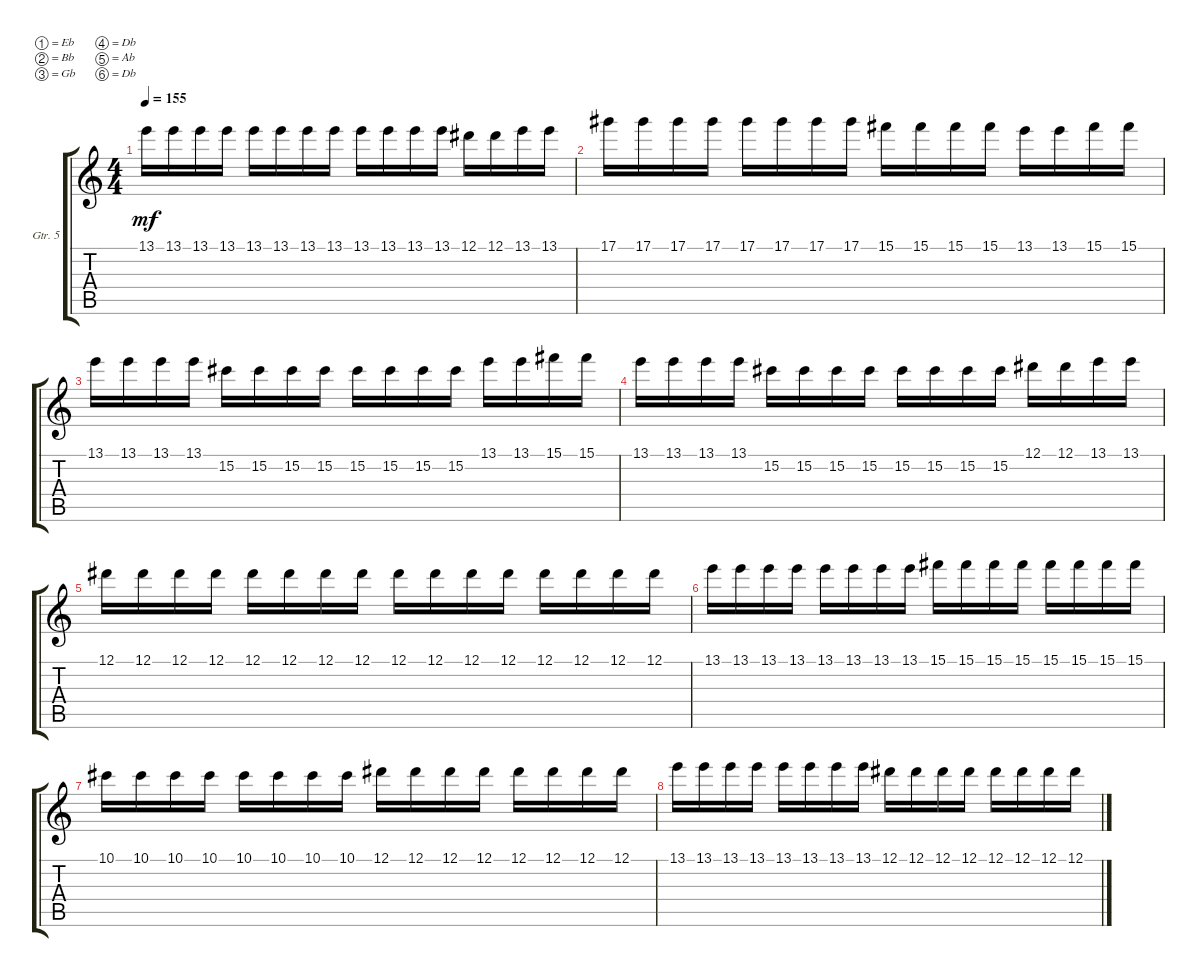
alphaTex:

\defaultSystemsLayout 4
\bracketExtendMode groupsimilarinstruments
\firstSystemTrackNameOrientation horizontal
\otherSystemsTrackNameOrientation horizontal
\track ("Electric Guitar" "Gtr. 5") {instrument electricguitarclean}
\staff {score tabs}
\tuning (Eb4 Bb3 Gb3 Db3 Ab2 Db2)
\ts (4 4)
\tempo 155
\clef g2
\scale
0.333333
\ks c
13.1.16{dy mf} 13.1.16 13.1.16 13.1.16 13.1.16 13.1.16 13.1.16 13.1.16 13.1.16 13.1.16 13.1.16 13.1.16 12.1.16 12.1.16 13.1.16 13.1.16 |
\scale
0.333333 17.1.16 17.1.16 17.1.16 17.1.16 17.1.16 17.1.16 17.1.16 17.1.16 15.1.16 15.1.16 15.1.16 15.1.16 13.1.16 13.1.16 15.1.16 15.1.16 |
\scale
0.333333 13.1.16 13.1.16 13.1.16 13.1.16 15.2.16 15.2.16 15.2.16 15.2.16 15.2.16 15.2.16 15.2.16 15.2.16 13.1.16 13.1.16 15.1.16 15.1.16 |
\scale
0.333333 13.1.16 13.1.16 13.1.16 13.1.16 15.2.16 15.2.16 15.2.16 15.2.16 15.2.16 15.2.16 15.2.16 15.2.16 12.1.16 12.1.16 13.1.16 13.1.16 |
\scale
0.333333 12.1.16 12.1.16 12.1.16 12.1.16 12.1.16 12.1.16 12.1.16 12.1.16 12.1.16 12.1.16 12.1.16 12.1.16 12.1.16 12.1.16 12.1.16 12.1.16 |
\scale
0.333333 13.1.16 13.1.16 13.1.16 13.1.16 13.1.16 13.1.16 13.1.16 13.1.16 15.1.16 15.1.16 15.1.16 15.1.16 15.1.16 15.1.16 15.1.16 15.1.16 |
\scale
0.333333 10.1.16 10.1.16 10.1.16 10.1.16 10.1.16 10.1.16 10.1.16 10.1.16 12.1.16 12.1.16 12.1.16 12.1.16 12.1.16 12.1.16 12.1.16 12.1.16 |
\scale
0.333333 13.1.16 13.1.16 13.1.16 13.1.16 13.1.16 13.1.16 13.1.16 13.1.16 12.1.16 12.1.16 12.1.16 12.1.16 12.1.16 12.1.16 12.1.16 12.1.16 |
\scale
0.333333 |
\scale
0.333333 |
\scale
0.333333 |
\scale
0.333333 |
\scale
0.333333 |
\scale
0.333333 |
\scale
0.333333 |
\scale
0.333333
